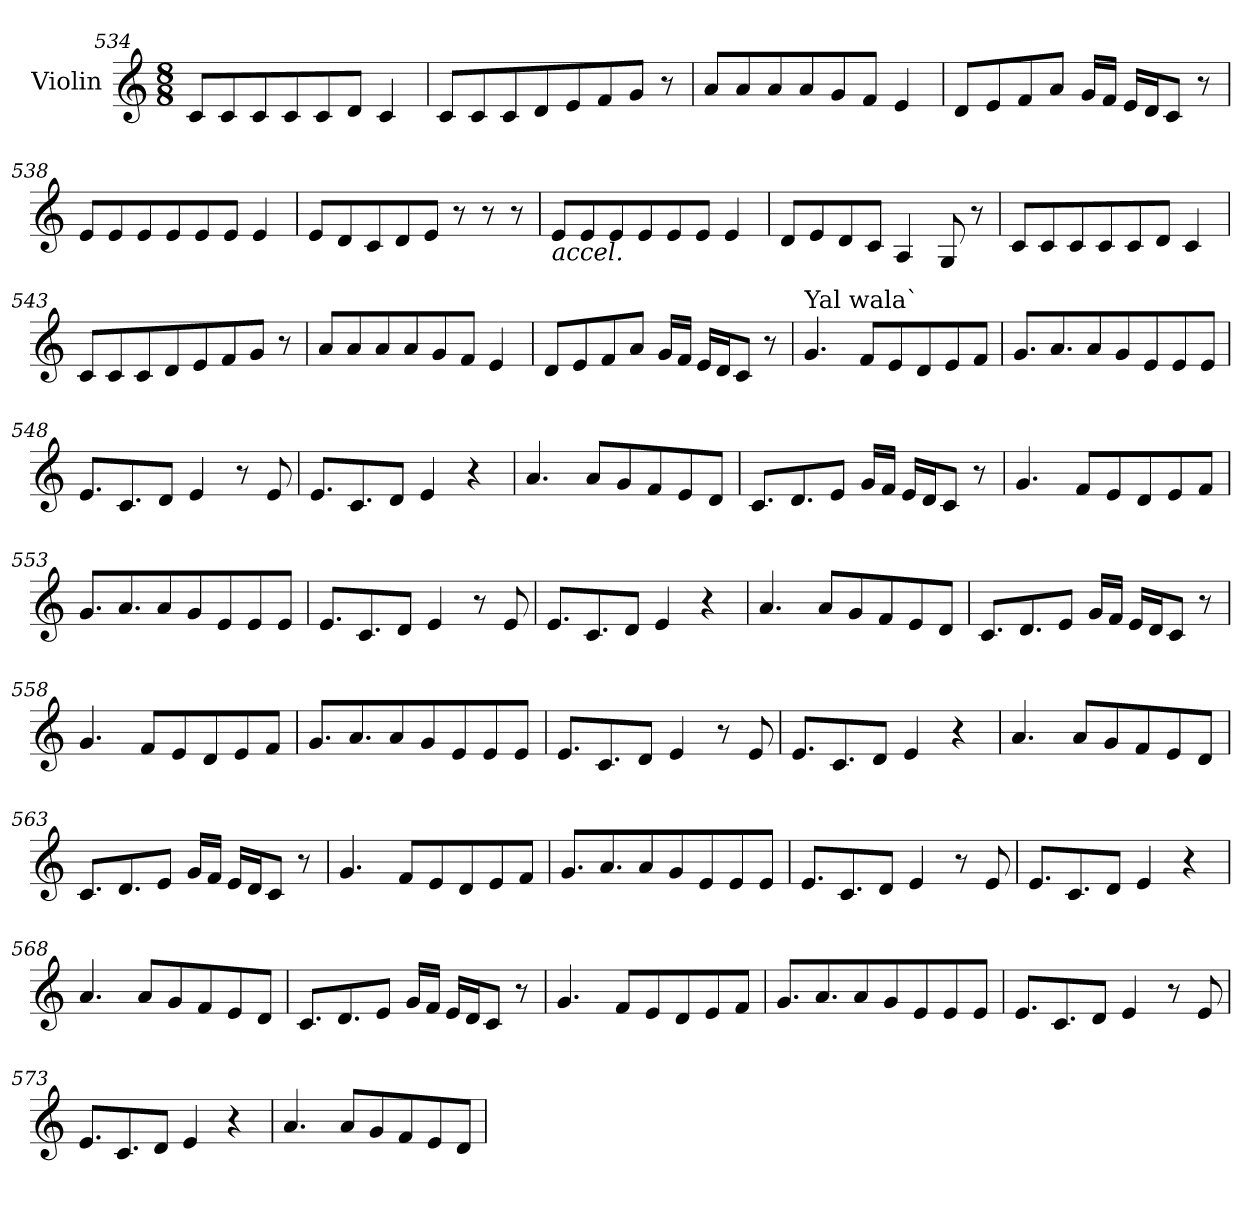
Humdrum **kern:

**kern
*part1
*staff1
*I"Violin
*clefG2
*k[]
*M8/8
=534
8c/L
8c/
8c/
8c/
8c/
8d/J
4c/
!!LO:LB:g=z
=535
8c/L
8c/
8c/
8d/
8e/
8f/
8g/J
8r
=536
8a/L
8a/
8a/
8a/
8g/
8f/J
4e/
=537
8d/L
8e/
8f/
8a/J
16g/LL
16f/JJ
16e/LL
16d/J
8c/J
8r
=538
8e/L
8e/
8e/
8e/
8e/
8e/J
4e/
!!LO:LB:g=z
=539
8e/L
8d/
8c/
8d/
8e/J
8r
8r
8r
=540
!LO:TX:b:i:t=accel.
8e/L
8e/
8e/
8e/
8e/
8e/J
4e/
=541
8d/L
8e/
8d/
8c/J
4A/
8G/
8r
=542
8c/L
8c/
8c/
8c/
8c/
8d/J
4c/
!!LO:LB:g=z
=543
8c/L
8c/
8c/
8d/
8e/
8f/
8g/J
8r
=544
8a/L
8a/
8a/
8a/
8g/
8f/J
4e/
=545
8d/L
8e/
8f/
8a/J
16g/LL
16f/JJ
16e/LL
16d/J
8c/J
8r
=546
*MM100
!LO:TX:a:t=Yal wala`
4.g/
8f/L
8e/
8d/
8e/
8f/J
!!LO:PB:g=z
=547
8.g/L
8.a/
8a/
8g/
8e/
8e/
8e/J
=548
8.e/L
8.c/
8d/J
4e/
8r
8e/
=549
8.e/L
8.c/
8d/J
4e/
4r
=550
4.a/
8a/L
8g/
8f/
8e/
8d/J
!!LO:LB:g=z
=551
8.c/L
8.d/
8e/J
16g/LL
16f/JJ
16e/LL
16d/J
8c/J
8r
=552
4.g/
8f/L
8e/
8d/
8e/
8f/J
=553
8.g/L
8.a/
8a/
8g/
8e/
8e/
8e/J
=554
8.e/L
8.c/
8d/J
4e/
8r
8e/
!!LO:LB:g=z
=555
8.e/L
8.c/
8d/J
4e/
4r
=556
4.a/
8a/L
8g/
8f/
8e/
8d/J
=557
8.c/L
8.d/
8e/J
16g/LL
16f/JJ
16e/LL
16d/J
8c/J
8r
=558
4.g/
8f/L
8e/
8d/
8e/
8f/J
!!LO:LB:g=z
=559
8.g/L
8.a/
8a/
8g/
8e/
8e/
8e/J
=560
8.e/L
8.c/
8d/J
4e/
8r
8e/
=561
8.e/L
8.c/
8d/J
4e/
4r
=562
4.a/
8a/L
8g/
8f/
8e/
8d/J
!!LO:LB:g=z
=563
8.c/L
8.d/
8e/J
16g/LL
16f/JJ
16e/LL
16d/J
8c/J
8r
=564
4.g/
8f/L
8e/
8d/
8e/
8f/J
=565
8.g/L
8.a/
8a/
8g/
8e/
8e/
8e/J
=566
8.e/L
8.c/
8d/J
4e/
8r
8e/
!!LO:LB:g=z
=567
8.e/L
8.c/
8d/J
4e/
4r
=568
4.a/
8a/L
8g/
8f/
8e/
8d/J
=569
8.c/L
8.d/
8e/J
16g/LL
16f/JJ
16e/LL
16d/J
8c/J
8r
=570
4.g/
8f/L
8e/
8d/
8e/
8f/J
!!LO:LB:g=z
=571
8.g/L
8.a/
8a/
8g/
8e/
8e/
8e/J
=572
8.e/L
8.c/
8d/J
4e/
8r
8e/
=573
8.e/L
8.c/
8d/J
4e/
4r
=574
4.a/
8a/L
8g/
8f/
8e/
8d/J
=
*-
